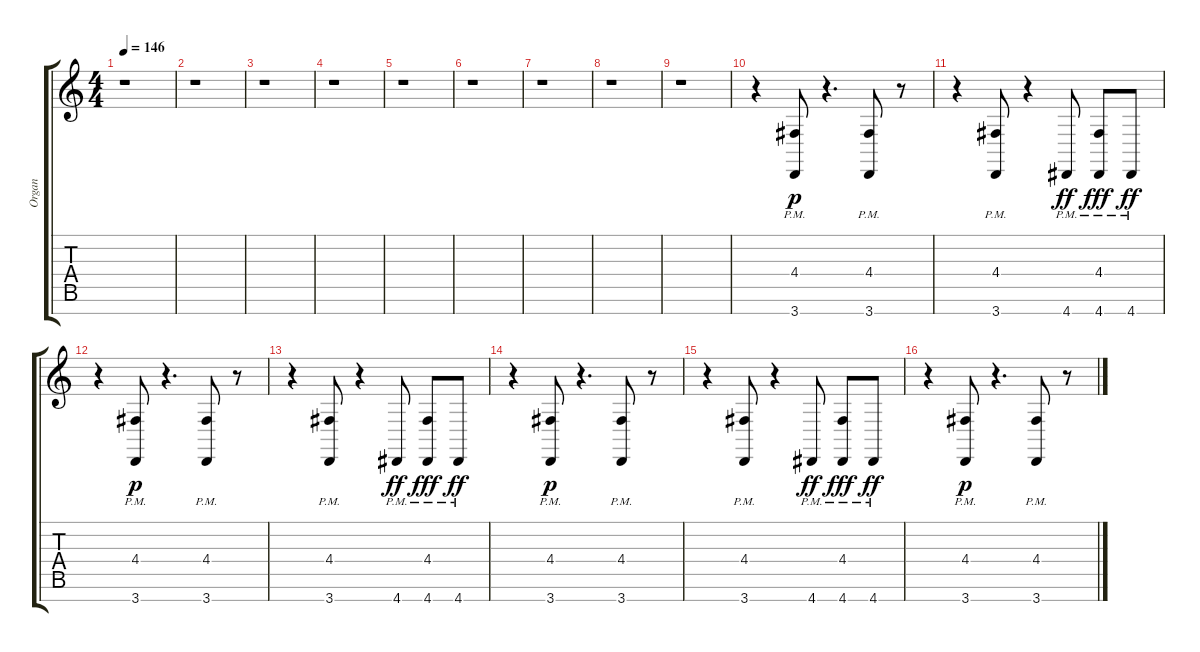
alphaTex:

\track ("Organ" "Organ") {instrument drawbarorgan}
\staff {score tabs}
\tuning (E4 B3 G3 D3 A2 E2 B1) {hide}
\ts (4 4)
\tempo 146
\clef g2
\ks c
r.1{dy p} |
r.1 |
r.1 |
r.1 |
r.1 |
r.1 |
r.1 |
r.1 |
r.1 |
r.4 (4.4{pm} 3.7{pm}).8 r.4{d} (4.4{pm} 3.7{pm}).8 r.8 |
r.4 (4.4{pm} 3.7{pm}).8 r.4 4.7{pm}.8{dy ff} (4.4{pm} 4.7{pm}).8{dy fff} 4.7{pm}.8{dy ff} |
r.4 (4.4{pm} 3.7{pm}).8{dy p} r.4{d} (4.4{pm} 3.7{pm}).8 r.8 |
r.4 (4.4{pm} 3.7{pm}).8 r.4 4.7{pm}.8{dy ff} (4.4{pm} 4.7{pm}).8{dy fff} 4.7{pm}.8{dy ff} |
r.4 (4.4{pm} 3.7{pm}).8{dy p} r.4{d} (4.4{pm} 3.7{pm}).8 r.8 |
r.4 (4.4{pm} 3.7{pm}).8 r.4 4.7{pm}.8{dy ff} (4.4{pm} 4.7{pm}).8{dy fff} 4.7{pm}.8{dy ff} |
r.4 (4.4{pm} 3.7{pm}).8{dy p} r.4{d} (4.4{pm} 3.7{pm}).8 r.8
